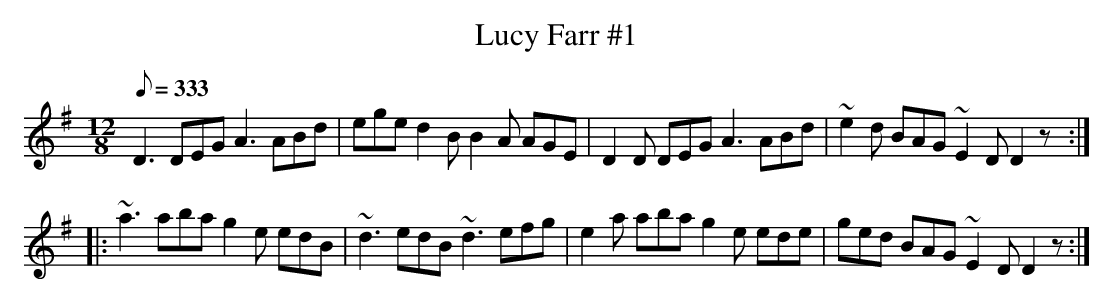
X:1
T:Lucy Farr #1
L:1/8
Q:333
M:12/8
K:Dmix
D3 DEG A3 ABd|ege d2 B B2 A AGE|D2 D DEG A3 ABd|~e2 d BAG ~E2 D D2 z:|
|:~a3 aba g2 e edB|~d3 edB ~d3 efg|e2 a aba g2 e ede|ged BAG ~E2 D D2 z:|
